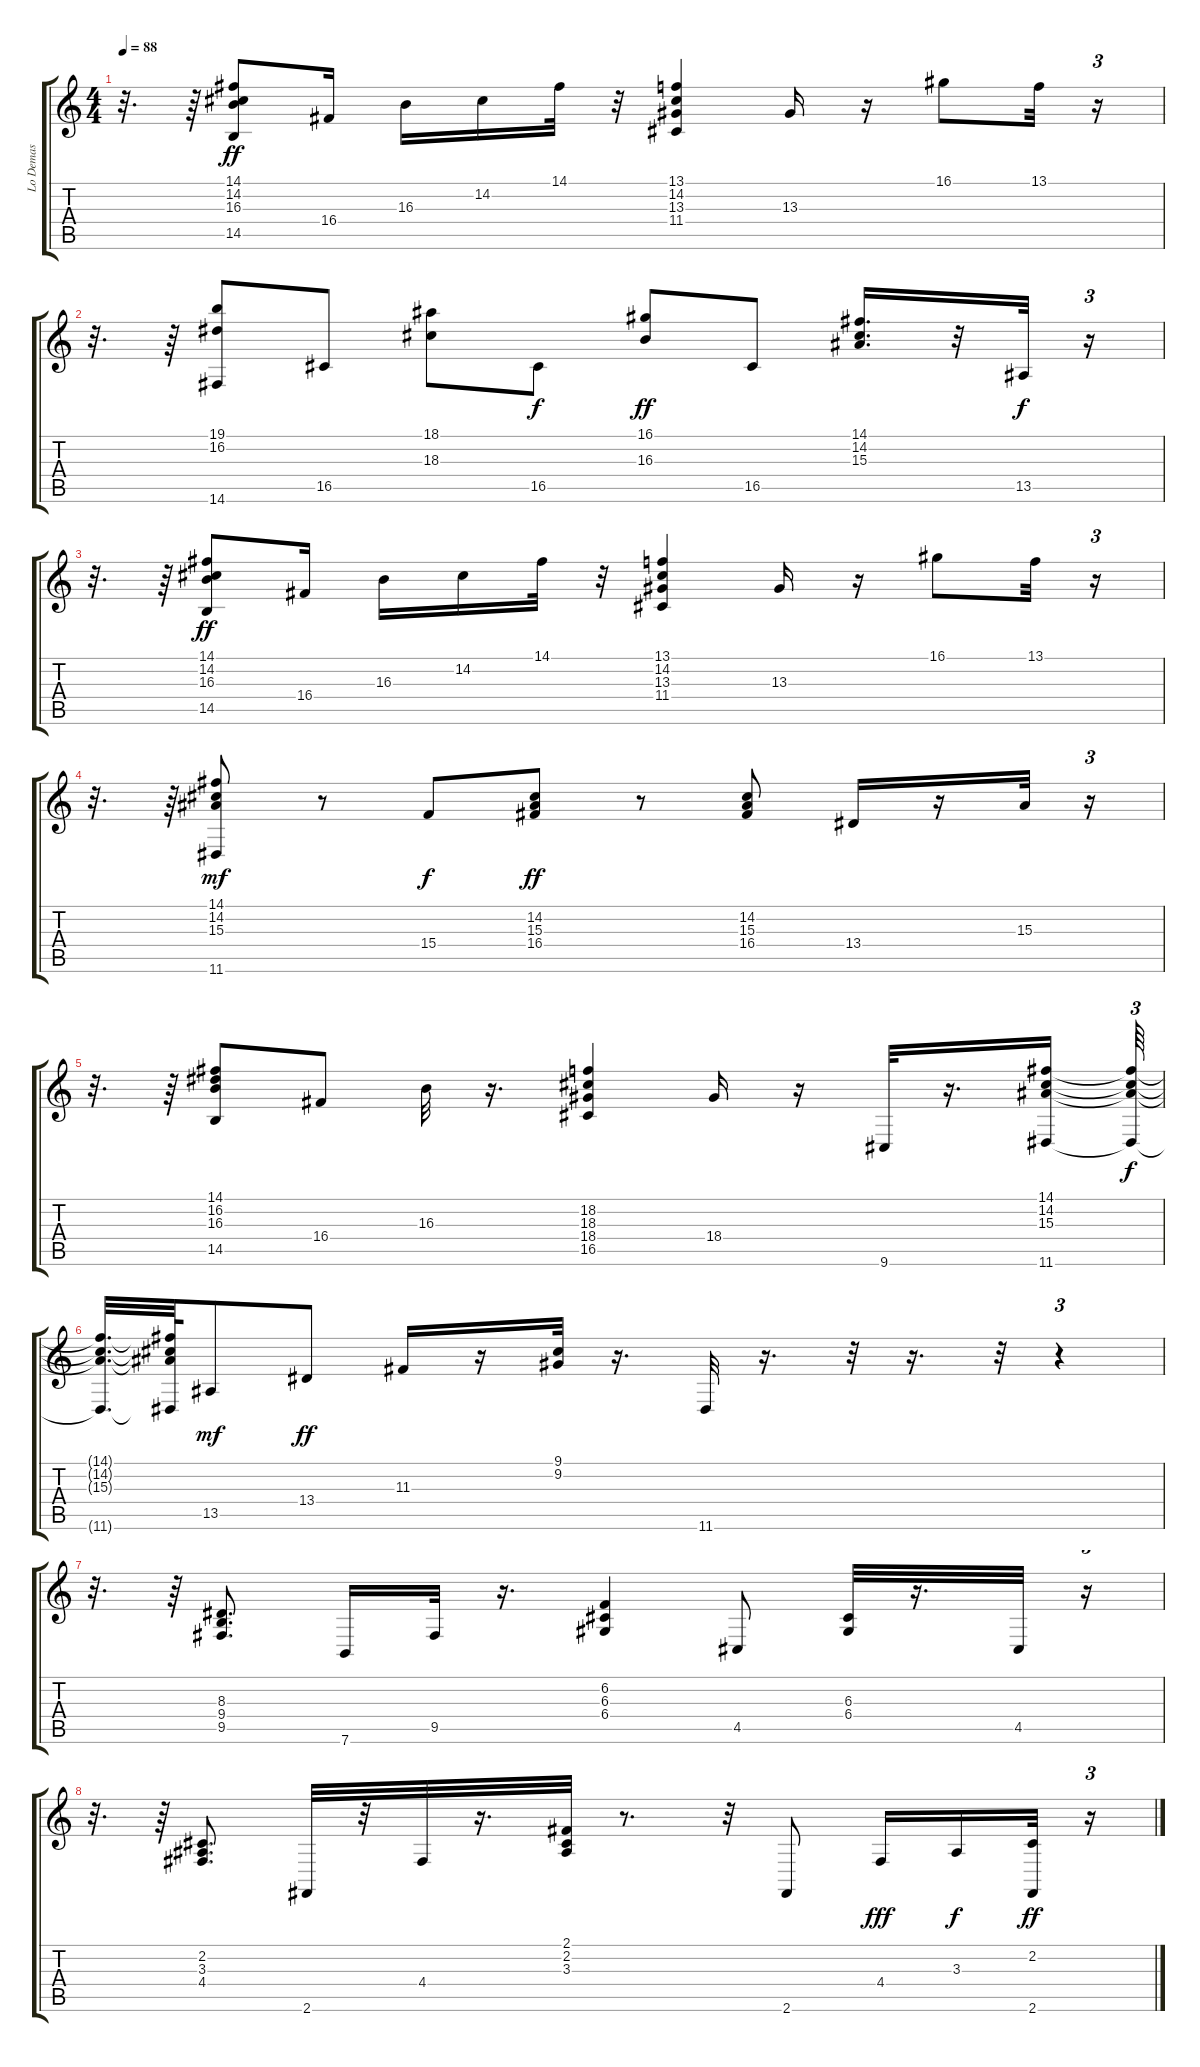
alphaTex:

\track ("Lo Demas" "Lo Demas") {instrument brightacousticpiano}
\staff {score tabs}
\tuning (E4 B3 G3 D3 A2 E2) {hide}
\ts (4 4)
\tempo 88
\clef g2
\ks c
r.32{d dy f} r.64 (14.1 14.2 16.3 14.5).8{dy ff} 16.4.16 16.3.16 14.2.16 14.1.32 r.32 (13.1 14.2 13.3 11.4).4 13.3.16 r.16 16.1.8 13.1.32 r.16{tu (3 2)} |
r.32{d} r.64 (19.1 16.2 14.6).8 16.5.8 (18.1 18.3).8 16.5.8{dy f} (16.1 16.3).8{dy ff} 16.5.8 (14.1 14.2 15.3).16{d} r.32 13.5.32{dy f} r.16{tu (3 2)} |
r.32{d} r.64 (14.1 14.2 16.3 14.5).8{dy ff} 16.4.16 16.3.16 14.2.16 14.1.32 r.32 (13.1 14.2 13.3 11.4).4 13.3.16 r.16 16.1.8 13.1.32 r.16{tu (3 2)} |
r.32{d} r.64 (14.1 14.2 15.3 11.6).8{dy mf} r.8 15.4.8{dy f} (14.2 15.3 16.4).8{dy ff} r.8 (14.2 15.3 16.4).8 13.4.16 r.16 15.3.32 r.16{tu (3 2)} |
r.32{d} r.64 (14.1 16.2 16.3 14.5).8 16.4.8 16.3.32 r.16{d} (18.2 18.3 18.4 16.5).4 18.4.16 r.16 9.6.32 r.16{d} (14.1 14.2 15.3 11.6).16 (14.1{t} 14.2{t} 15.3{t} 11.6{t}).64{tu (3 2) dy f} |
(14.1{t} 14.2{t} 15.3{t} 11.6{t}).32{d} (14.1{t} 14.2{t} 15.3{t} 11.6{t}).64 13.5.8{dy mf} 13.4.8{dy ff} 11.3.16 r.16 (9.1 9.2).32 r.16{d} 11.6.32 r.16{d} r.32 r.16{d} r.32 r.4{tu (3 2)} |
r.32{d} r.64 (8.3 9.4 9.5).8{d} 7.6.16 9.5.32 r.16{d} (6.2 6.3 6.4).4 4.5.8 (6.3 6.4).32 r.16{d} 4.5.32 r.16{tu (3 2)} |
r.32{d} r.64 (2.2 3.3 4.4).8{d} 2.6.32 r.32 4.4.32 r.16{d} (2.1 2.2 3.3).32 r.8{d} r.32 2.6.8 4.4.16{dy fff} 3.3.16{dy f} (2.2 2.6).32{dy ff} r.16{tu (3 2)}
